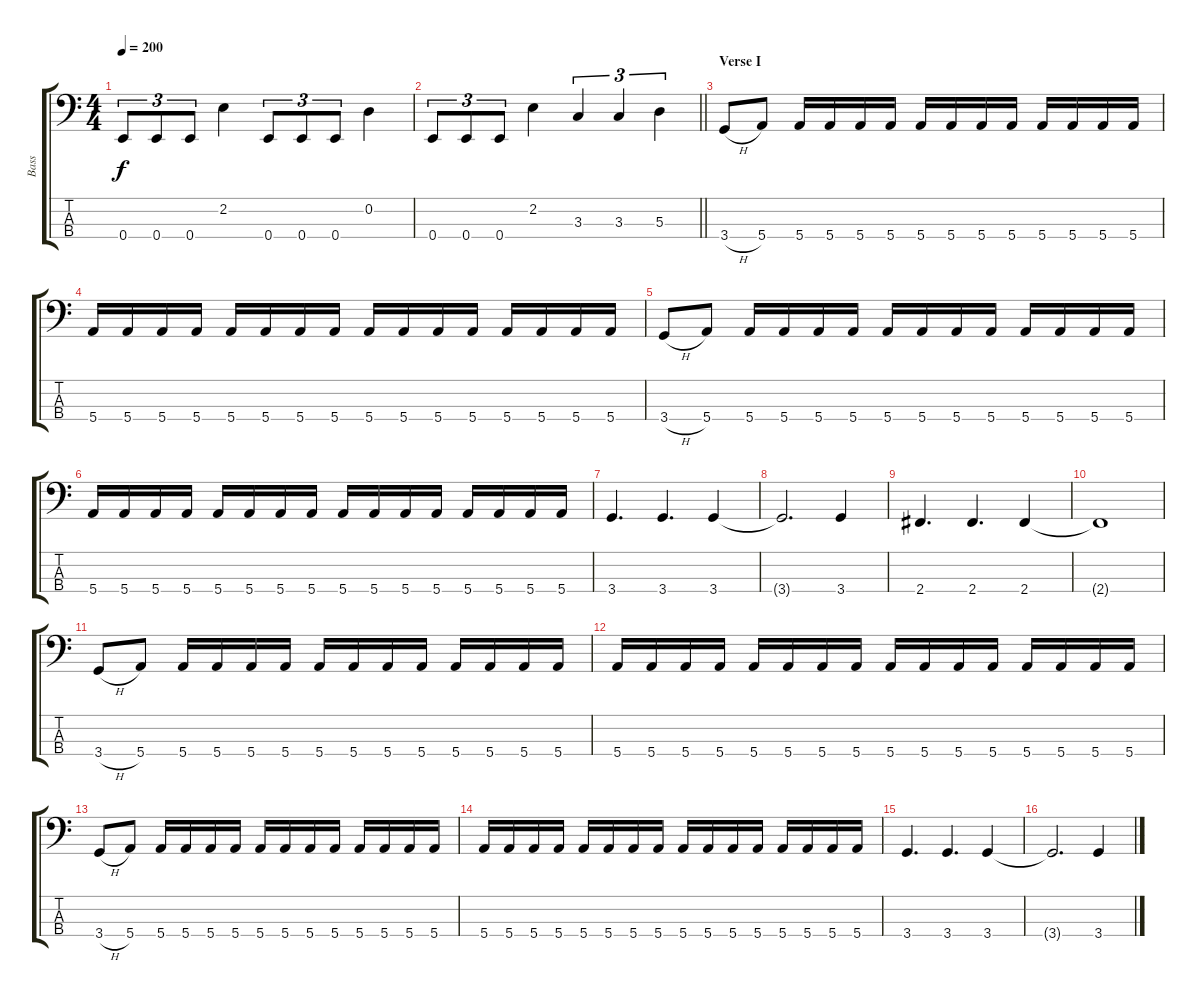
\track ("Bass" "Bass") {instrument electricbasspick}
\staff {score tabs}
\tuning (G2 D2 A1 E1) {hide}
\ts (4 4)
\tempo 200
\clef f4
\ks c
0.4.8{tu (3 2) dy f} 0.4.8{tu (3 2)} 0.4.8{tu (3 2)} 2.2.4 0.4.8{tu (3 2)} 0.4.8{tu (3 2)} 0.4.8{tu (3 2)} 0.2.4 |
\barLineRight lightlight
0.4.8{tu (3 2)} 0.4.8{tu (3 2)} 0.4.8{tu (3 2)} 2.2.4 3.3.4{tu (3 2)} 3.3.4{tu (3 2)} 5.3.4{tu (3 2)} |
\section ("" "Verse I")
3.4{h}.8 5.4.8 5.4.16 5.4.16 5.4.16 5.4.16 5.4.16 5.4.16 5.4.16 5.4.16 5.4.16 5.4.16 5.4.16 5.4.16 |
5.4.16 5.4.16 5.4.16 5.4.16 5.4.16 5.4.16 5.4.16 5.4.16 5.4.16 5.4.16 5.4.16 5.4.16 5.4.16 5.4.16 5.4.16 5.4.16 |
3.4{h}.8 5.4.8 5.4.16 5.4.16 5.4.16 5.4.16 5.4.16 5.4.16 5.4.16 5.4.16 5.4.16 5.4.16 5.4.16 5.4.16 |
5.4.16 5.4.16 5.4.16 5.4.16 5.4.16 5.4.16 5.4.16 5.4.16 5.4.16 5.4.16 5.4.16 5.4.16 5.4.16 5.4.16 5.4.16 5.4.16 |
3.4.4{d} 3.4.4{d} 3.4.4 |
3.4{t}.2{d} 3.4.4 |
2.4.4{d} 2.4.4{d} 2.4.4 |
2.4{t}.1 |
3.4{h}.8 5.4.8 5.4.16 5.4.16 5.4.16 5.4.16 5.4.16 5.4.16 5.4.16 5.4.16 5.4.16 5.4.16 5.4.16 5.4.16 |
5.4.16 5.4.16 5.4.16 5.4.16 5.4.16 5.4.16 5.4.16 5.4.16 5.4.16 5.4.16 5.4.16 5.4.16 5.4.16 5.4.16 5.4.16 5.4.16 |
3.4{h}.8 5.4.8 5.4.16 5.4.16 5.4.16 5.4.16 5.4.16 5.4.16 5.4.16 5.4.16 5.4.16 5.4.16 5.4.16 5.4.16 |
5.4.16 5.4.16 5.4.16 5.4.16 5.4.16 5.4.16 5.4.16 5.4.16 5.4.16 5.4.16 5.4.16 5.4.16 5.4.16 5.4.16 5.4.16 5.4.16 |
3.4.4{d} 3.4.4{d} 3.4.4 |
3.4{t}.2{d} 3.4.4
